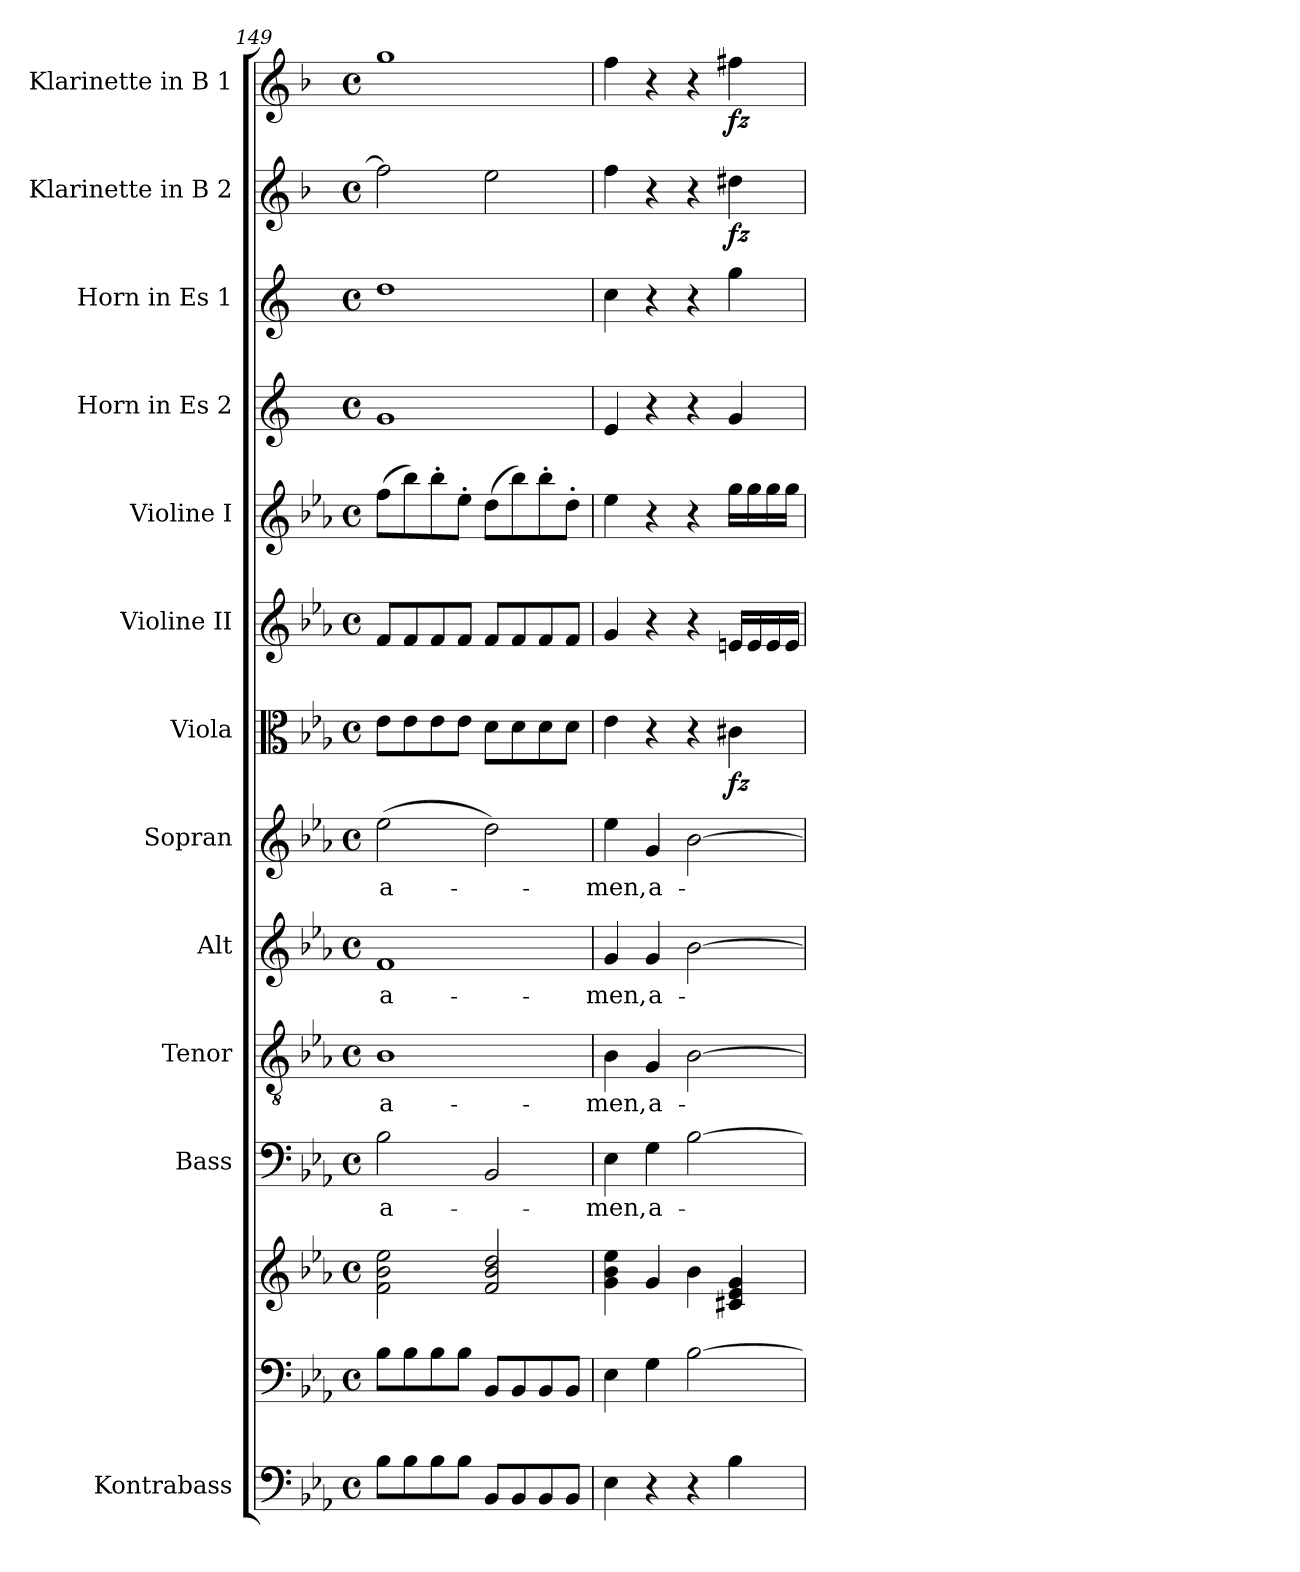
**kern	**kern	**kern	**kern	**text	**kern	**text	**kern	**text	**kern	**text	**kern	**dynam	**kern	**kern	**kern	**kern	**kern	**dynam	**kern	**dynam
*part13	*part12	*part12	*part11	*part11	*part10	*part10	*part9	*part9	*part8	*part8	*part7	*part7	*part6	*part5	*part4	*part3	*part2	*part2	*part1	*part1
*staff14	*staff13	*staff12	*staff11	*staff11	*staff10	*staff10	*staff9	*staff9	*staff8	*staff8	*staff7	*staff7	*staff6	*staff5	*staff4	*staff3	*staff2	*staff2	*staff1	*staff1
*I"Kontrabass	*	*	*I"Bass	*	*I"Tenor	*	*I"Alt	*	*I"Sopran	*	*I"Viola	*	*I"Violine II	*I"Violine I	*I"Horn in Es 2	*I"Horn in Es 1	*I"Klarinette in B 2	*	*I"Klarinette in B 1	*
*I'Kb.	*	*	*I'B	*	*I'T	*	*I'A	*	*I'S	*	*I'Vla.	*	*I'Vl. II	*I'Vl. I	*I'Hrn. 2	*I'Hrn. 1	*	*	*	*
*clefF4	*clefF4	*clefG2	*clefF4	*	*clefGv2	*	*clefG2	*	*clefG2	*	*clefC3	*	*clefG2	*clefG2	*clefG2	*clefG2	*clefG2	*	*clefG2	*
*ITrd7c12	*	*	*	*	*	*	*	*	*	*	*	*	*	*	*ITrd5c9	*ITrd5c9	*ITrd1c2	*	*ITrd1c2	*
*k[b-e-a-]	*k[b-e-a-]	*k[b-e-a-]	*k[b-e-a-]	*	*k[b-e-a-]	*	*k[b-e-a-]	*	*k[b-e-a-]	*	*k[b-e-a-]	*	*k[b-e-a-]	*k[b-e-a-]	*k[b-e-a-]	*k[b-e-a-]	*k[b-e-a-]	*	*k[b-e-a-]	*
*E-:	*E-:	*E-:	*E-:	*	*E-:	*	*E-:	*	*E-:	*	*E-:	*	*E-:	*E-:	*E-:	*E-:	*E-:	*	*E-:	*
*M4/4	*M4/4	*M4/4	*M4/4	*	*M4/4	*	*M4/4	*	*M4/4	*	*M4/4	*	*M4/4	*M4/4	*M4/4	*M4/4	*M4/4	*	*M4/4	*
*met(c)	*met(c)	*met(c)	*met(c)	*	*met(c)	*	*met(c)	*	*met(c)	*	*met(c)	*	*met(c)	*met(c)	*met(c)	*met(c)	*met(c)	*	*met(c)	*
=149	=149	=149	=149	=149	=149	=149	=149	=149	=149	=149	=149	=149	=149	=149	=149	=149	=149	=149	=149	=149
!	!	!	!	!LO:LY:b	!	!LO:LY:b	!	!LO:LY:b	!	!LO:LY:b	!	!	!	!	!	!	!	!	!	!
8BB-\L	8B-\L	2f\ 2b-\ 2ee-\	2B-\	a-	1B-	a-	1f	a-	(>2ee-\	a-	8e-\L	.	8f/L	(>8ff\L	1B-	1f	2ee-\]	.	1ff	.
8BB-\	8B-\	.	.	.	.	.	.	.	.	.	8e-\	.	8f/	8bb-\)	.	.	.	.	.	.
8BB-\	8B-\	.	.	.	.	.	.	.	.	.	8e-\	.	8f/	8bb-'>\	.	.	.	.	.	.
8BB-\J	8B-\J	.	.	.	.	.	.	.	.	.	8e-\J	.	8f/J	8ee-'>\J	.	.	.	.	.	.
8BBB-/L	8BB-/L	2f/ 2b-/ 2dd/	2BB-/	.	.	.	.	.	2dd\)	.	8d\L	.	8f/L	(>8dd\L	.	.	2dd\	.	.	.
8BBB-/	8BB-/	.	.	.	.	.	.	.	.	.	8d\	.	8f/	8bb-\)	.	.	.	.	.	.
8BBB-/	8BB-/	.	.	.	.	.	.	.	.	.	8d\	.	8f/	8bb-'>\	.	.	.	.	.	.
8BBB-/J	8BB-/J	.	.	.	.	.	.	.	.	.	8d\J	.	8f/J	8dd'>\J	.	.	.	.	.	.
=150	=150	=150	=150	=150	=150	=150	=150	=150	=150	=150	=150	=150	=150	=150	=150	=150	=150	=150	=150	=150
!	!	!	!	!LO:LY:b	!	!LO:LY:b	!	!LO:LY:b	!	!LO:LY:b	!	!	!	!	!	!	!	!	!	!
4EE-\	4E-\	4g\ 4b-\ 4ee-\	4E-\	-men,	4B-\	-men,	4g/	-men,	4ee-\	-men,	4e-\	.	4g/	4ee-\	4G/	4e-\	4ee-\	.	4ee-\	.
!	!	!	!	!LO:LY:b	!	!LO:LY:b	!	!LO:LY:b	!	!LO:LY:b	!	!	!	!	!	!	!	!	!	!
4r	4G\	4g/	4G\	a-	4G/	a-	4g/	a-	4g/	a-	4r	.	4r	4r	4r	4r	4r	.	4r	.
4r	[2B-\	4b-\	[2B-\	.	[2B-\	.	[2b-\	.	[2b-\	.	4r	.	4r	4r	4r	4r	4r	.	4r	.
!	!	!	!	!	!	!	!	!	!	!	!	!LO:DY:b	!	!	!	!	!	!LO:DY:b	!	!LO:DY:b
4BB-\	.	4c#X/ 4e-/ 4g/	.	.	.	.	.	.	.	.	4c#X\	fz	16en/LL	16gg\LL	4B-/	4b-\	4cc#X\	fz	4een\	fz
.	.	.	.	.	.	.	.	.	.	.	.	.	16e/	16gg\	.	.	.	.	.	.
.	.	.	.	.	.	.	.	.	.	.	.	.	16e/	16gg\	.	.	.	.	.	.
.	.	.	.	.	.	.	.	.	.	.	.	.	16e/JJ	16gg\JJ	.	.	.	.	.	.
=	=	=	=	=	=	=	=	=	=	=	=	=	=	=	=	=	=	=	=	=
*-	*-	*-	*-	*-	*-	*-	*-	*-	*-	*-	*-	*-	*-	*-	*-	*-	*-	*-	*-	*-
